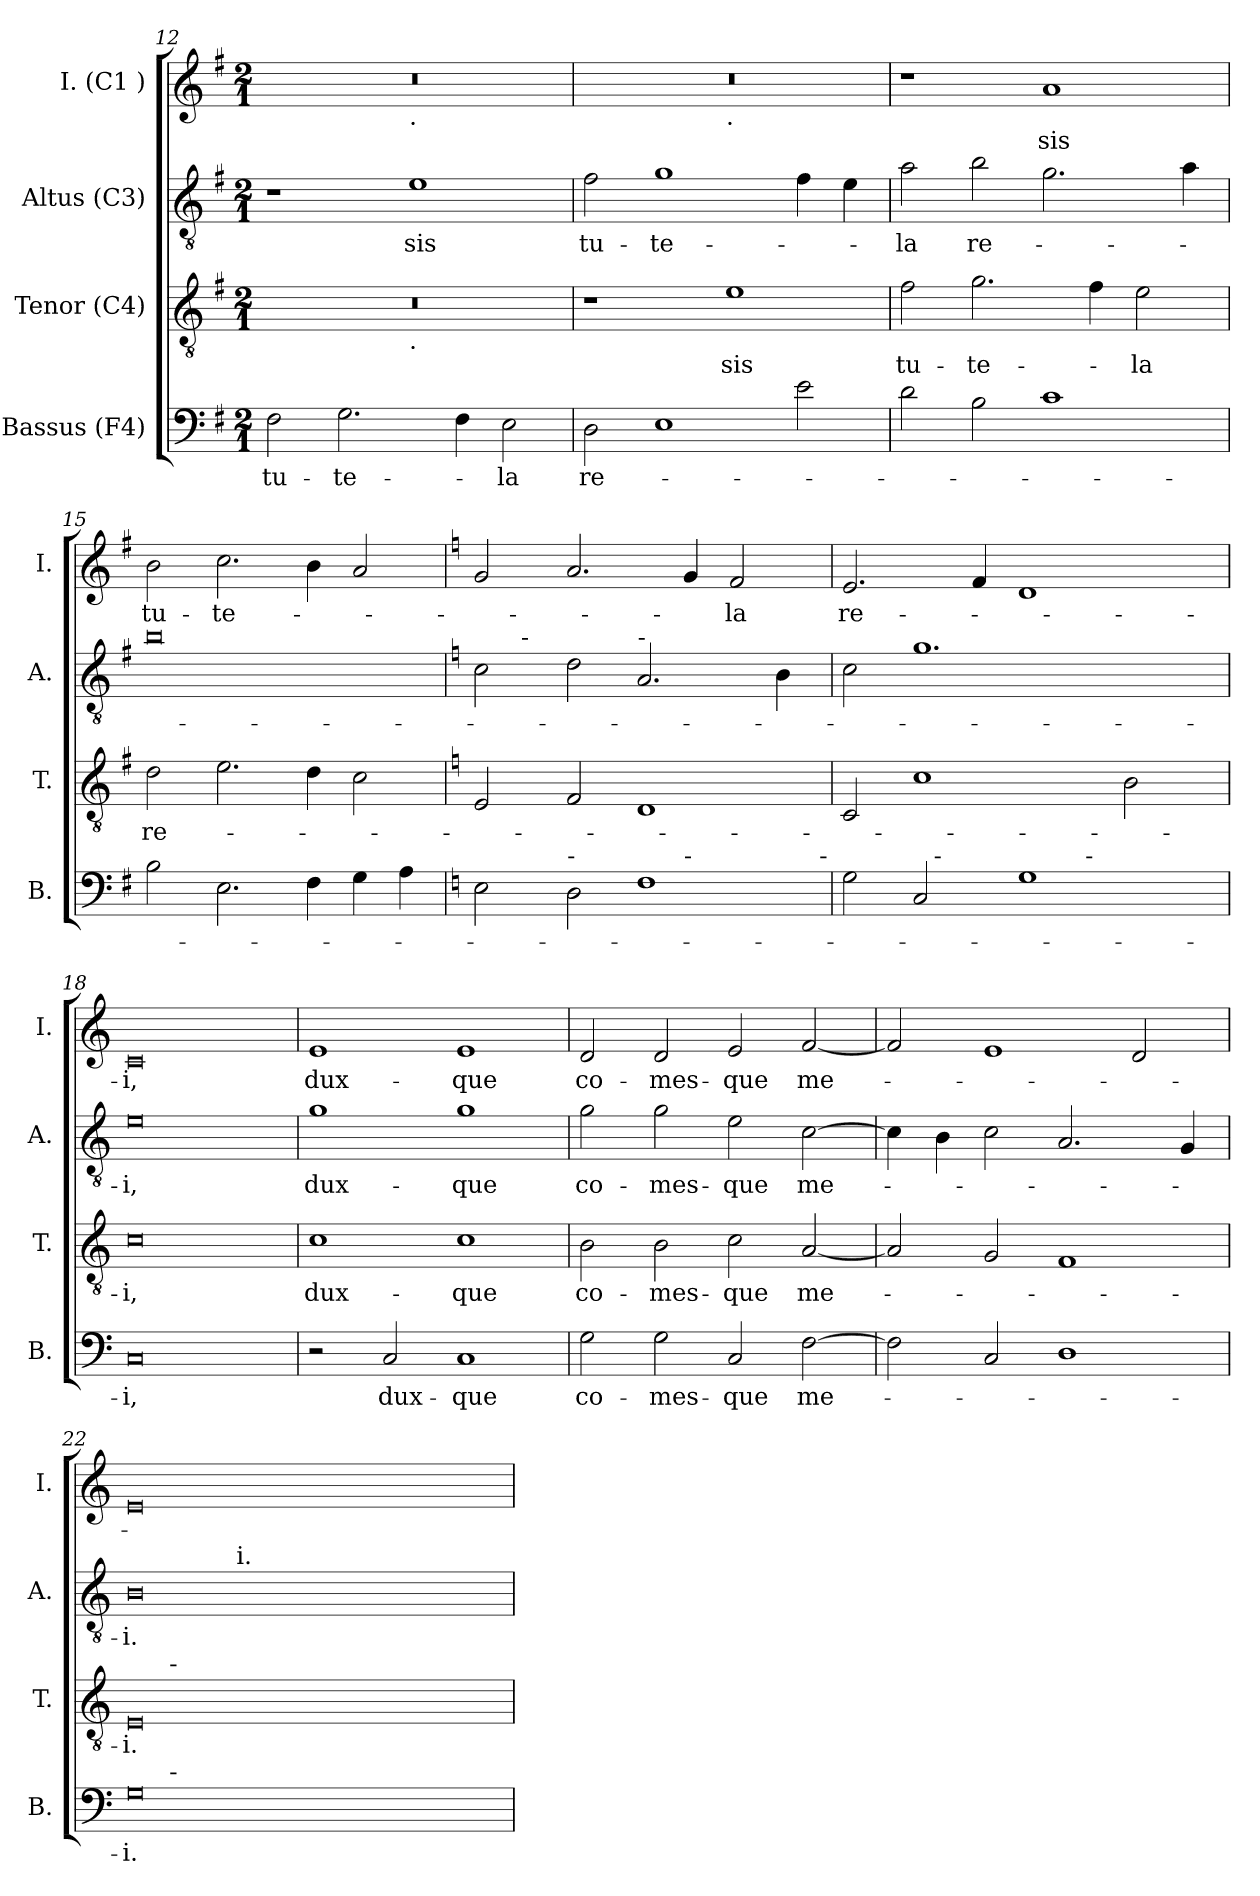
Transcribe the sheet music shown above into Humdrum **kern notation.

**kern	**text	**kern	**text	**kern	**text	**kern	**text
*part4	*part4	*part3	*part3	*part2	*part2	*part1	*part1
*staff4	*staff4	*staff3	*staff3	*staff2	*staff2	*staff1	*staff1
*I"Bassus (F4)	*	*I"Tenor (C4)	*	*I"Altus (C3)	*	*I"I. (C1 )	*
*I'B.	*	*I'T.	*	*I'A.	*	*I'I.	*
*clefF4	*	*clefGv2	*	*clefGv2	*	*clefG2	*
*k[f#]	*	*k[f#]	*	*k[f#]	*	*k[f#]	*
*G:	*	*G:	*	*G:	*	*G:	*
*M2/1	*	*M2/1	*	*M2/1	*	*M2/1	*
=12	=12	=12	=12	=12	=12	=12	=12
!	!LO:LY:b	!	!	!	!	!	!
*	*	*^	*	*	*	*^	*
2F#\	tu-	0r	1ryy	.	1r	.	0r	1ryy	.
!	!LO:LY:b	!	!	!	!	!	!	!	!
2.G\	-te-	.	.	.	.	.	.	.	.
!	!	!	!	!	!	!	!	!LO:TX:b:t=.	!
!	!	!	!LO:TX:b:t=.	!	!	!	!	!	!
!	!	!	!	!	!	!LO:LY:b	!	!	!
.	.	.	1ryy	.	1e	sis	.	1ryy	.
4F#\	.	.	.	.	.	.	.	.	.
!	!LO:LY:b	!	!	!	!	!	!	!	!
2E\	-la	.	.	.	.	.	.	.	.
=13	=13	=13	=13	=13	=13	=13	=13	=13	=13
!	!LO:LY:b	!	!	!	!	!LO:LY:b	!	!	!
*	*	*v	*v	*	*	*	*	*	*
2D\	re-	1r	.	2f#\	tu-	0r	1ryy	.
!	!	!	!	!	!LO:LY:b	!	!	!
1E	.	.	.	1g	-te-	.	.	.
!	!	!	!	!	!	!	!LO:TX:b:t=.	!
!	!	!	!LO:LY:b	!	!	!	!	!
.	.	1e	sis	.	.	.	1ryy	.
2e\	.	.	.	4f#\	.	.	.	.
.	.	.	.	4e\	.	.	.	.
=14	=14	=14	=14	=14	=14	=14	=14	=14
!	!	!	!LO:LY:b	!	!LO:LY:b	!	!	!
*	*	*	*	*	*	*v	*v	*
2d\	.	2f#\	tu-	2a\	-la	1r	.
!	!	!	!LO:LY:b	!	!LO:LY:b	!	!
2B\	.	2.g\	-te-	2b\	re-	.	.
!	!	!	!	!	!	!	!LO:LY:b
1c	.	.	.	2.g\	.	1a	sis
.	.	4f#\	.	.	.	.	.
!	!	!	!LO:LY:b	!	!	!	!
.	.	2e\	-la	.	.	.	.
.	.	.	.	4a\	.	.	.
=15	=15	=15	=15	=15	=15	=15	=15
!	!	!	!LO:LY:b	!	!	!	!LO:LY:b
2B\	.	2d\	re-	0b	.	2b\	tu-
!	!	!	!	!	!	!	!LO:LY:b
2.E\	.	2.e\	.	.	.	2.cc\	-te-
4F#\	.	4d\	.	.	.	4b\	.
4G\	.	2c\	.	.	.	2a/	.
4A\	.	.	.	.	.	.	.
!!LO:LB:g=z
=16	=16	=16	=16	=16	=16	=16	=16
*k[]	*	*k[]	*	*k[]	*	*k[]	*
*C:	*	*C:	*	*C:	*	*C:	*
*^	*	*	*	*^	*	*	*
*	*^	*	*	*	*	*	*	*	*
2E\	1ryy	1ryy	.	2E/	.	2c\	4ryy	.	2g/	.
!	!	!	!	!	!	!	!LO:TX:a:t=-	!	!	!
.	.	.	.	.	.	.	1..ryy	.	.	.
!LO:TX:a:t=-	!	!	!	!	!	!	!	!	!	!
2D\	.	.	.	2F/	.	2d\	.	.	2.a/	.
!	!	!	!	!	!	!LO:TX:a:t=-	!	!	!	!
1F	4ryy	2ryy	.	1D	.	2.A/	.	.	.	.
!	!LO:TX:a:t=-	!	!	!	!	!	!	!	!	!
.	2.ryy	.	.	.	.	.	.	.	4g/	.
!	!	!	!	!	!	!	!	!	!	!LO:LY:b
.	.	4...ryy	.	.	.	.	.	.	2f/	-la
.	.	.	.	.	.	4B\	.	.	.	.
!	!	!LO:TX:a:t=-	!	!	!	!	!	!	!	!
.	.	32ryy	.	.	.	.	.	.	.	.
=17	=17	=17	=17	=17	=17	=17	=17	=17	=17	=17
!	!	!	!	!	!	!	!	!	!	!LO:LY:b
*	*	*	*	*	*	*v	*v	*	*	*
2G\	2ryy	1ryy	.	2C/	.	2c\	.	2.e/	re-
2C/	16ryy	.	.	1c	.	1.g	.	.	.
!	!LO:TX:a:t=-	!	!	!	!	!	!	!	!
.	1ryy	.	.	.	.	.	.	.	.
.	.	.	.	.	.	.	.	4f/	.
1G	.	4ryy	.	.	.	.	.	1d	.
.	.	16ryy	.	.	.	.	.	.	.
!	!	!LO:TX:a:t=-	!	!	!	!	!	!	!
.	.	2ryy	.	.	.	.	.	.	.
.	.	.	.	2B\	.	.	.	.	.
.	4..ryy	.	.	.	.	.	.	.	.
.	.	8.ryy	.	.	.	.	.	.	.
=18	=18	=18	=18	=18	=18	=18	=18	=18	=18
!	!	!	!LO:LY:b:rj	!	!LO:LY:b:rj	!	!LO:LY:b:rj	!	!LO:LY:b:rj
*v	*v	*v	*	*	*	*	*	*	*
0C	-i,	0c	-i,	0e	-i,	0c	-i,
=19	=19	=19	=19	=19	=19	=19	=19
!	!	!	!LO:LY:b	!	!LO:LY:b	!	!LO:LY:b
2r	.	1c	dux-	1g	dux-	1e	dux-
!	!LO:LY:b	!	!	!	!	!	!
2C/	dux-	.	.	.	.	.	.
!	!LO:LY:b	!	!LO:LY:b	!	!LO:LY:b	!	!LO:LY:b
1C	-que	1c	-que	1g	-que	1e	-que
=20	=20	=20	=20	=20	=20	=20	=20
!	!LO:LY:b	!	!LO:LY:b	!	!LO:LY:b	!	!LO:LY:b
2G\	co-	2B\	co-	2g\	co-	2d/	co-
!	!LO:LY:b	!	!LO:LY:b	!	!LO:LY:b	!	!LO:LY:b
2G\	-mes-	2B\	-mes-	2g\	-mes-	2d/	-mes-
!	!LO:LY:b	!	!LO:LY:b	!	!LO:LY:b	!	!LO:LY:b
2C/	-que	2c\	-que	2e\	-que	2e/	-que
!	!LO:LY:b	!	!LO:LY:b	!	!LO:LY:b	!	!LO:LY:b
[>2F\	me-	[<2A/	me-	[>2c\	me-	[<2f/	me-
=21	=21	=21	=21	=21	=21	=21	=21
2F\]	.	2A/]	.	4c\]	.	2f/]	.
.	.	.	.	4B\	.	.	.
2C/	.	2G/	.	2c\	.	1e	.
1D	.	1F	.	2.A/	.	.	.
.	.	.	.	.	.	2d/	.
.	.	.	.	4G/	.	.	.
!!LO:PB:g=z
=22	=22	=22	=22	=22	=22	=22	=22
!	!LO:LY:b:rj	!	!LO:LY:b:rj	!	!LO:LY:b:rj	!	!
*^	*	*^	*	*^	*	*	*
0G	8.ryy	-i.	0E	8.ryy	-i.	0B	4ryy	-i.	0e	.
!	!	!	!	!LO:TX:a:t=-	!	!	!	!	!	!
!	!LO:TX:a:t=-	!	!	!	!	!	!	!	!	!
.	1ryy	.	.	1ryy	.	.	.	.	.	.
.	.	.	.	.	.	.	8ryy	.	.	.
.	.	.	.	.	.	.	32ryy	.	.	.
!	!	!	!	!	!	!	!LO:TX:a:t=i.	!	!	!
.	.	.	.	.	.	.	1ryy	.	.	.
.	2ryy	.	.	2ryy	.	.	.	.	.	.
.	.	.	.	.	.	.	2ryy	.	.	.
.	4ryy	.	.	4ryy	.	.	.	.	.	.
.	.	.	.	.	.	.	16.ryy	.	.	.
.	16ryy	.	.	16ryy	.	.	.	.	.	.
*v	*v	*	*	*	*	*v	*v	*	*	*
*	*	*v	*v	*	*	*	*	*
=	=	=	=	=	=	=	=
*-	*-	*-	*-	*-	*-	*-	*-
